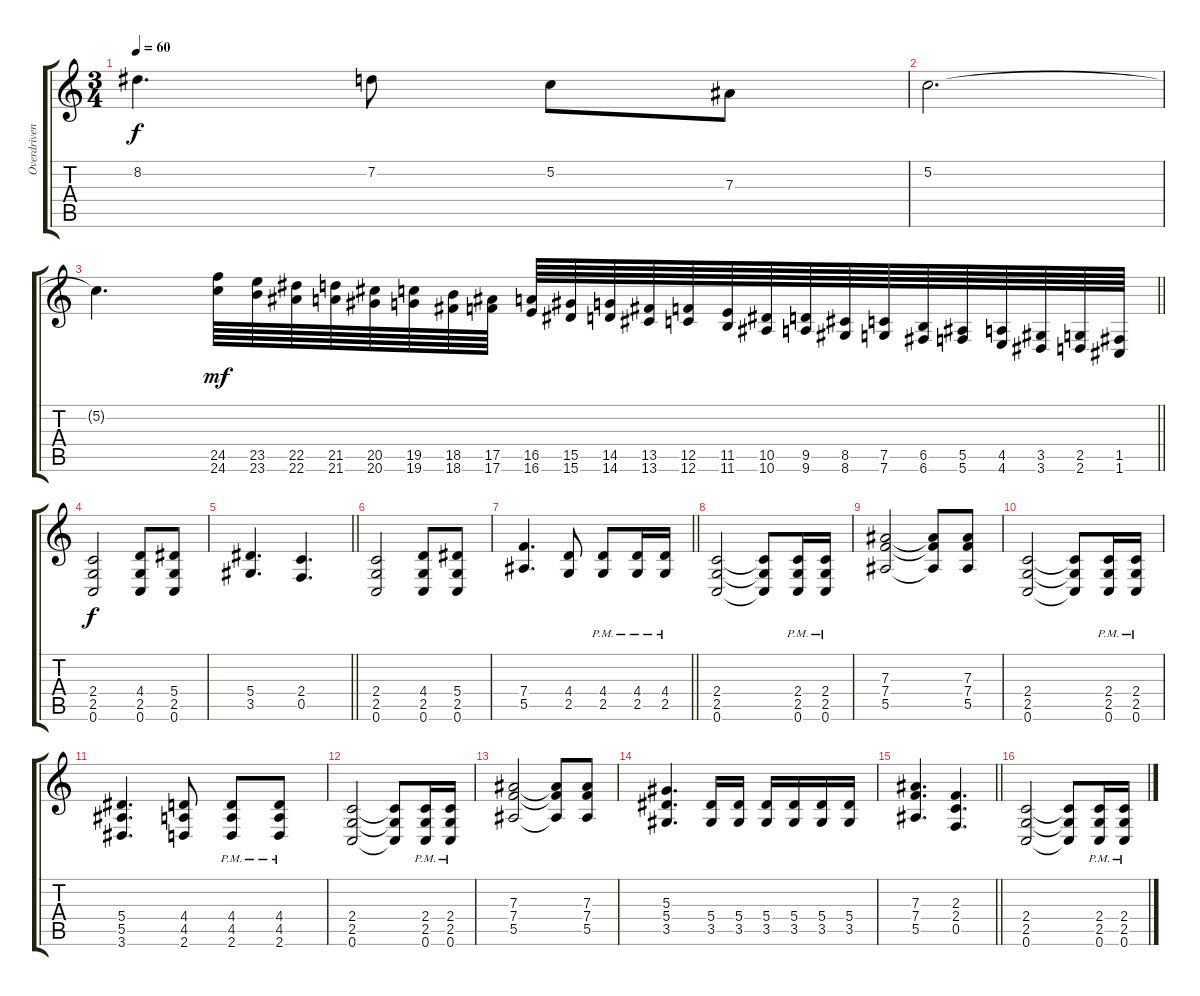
\track ("Overdriven Guitar 2" "Overdriven") {instrument overdrivenguitar}
\staff {score tabs}
\tuning (C4 G3 Eb3 Bb2 F2 C2) {hide}
\ts (3 4)
\tempo 60
\clef g2
\ks c
8.2.4{d dy f} 7.2.8 5.2.8 7.3.8 |
5.2.2{d} |
\barLineRight lightlight
5.2{t}.4{d} (24.5 24.6).64{dy mf} (23.5 23.6).64 (22.5 22.6).64 (21.5 21.6).64 (20.5 20.6).64 (19.5 19.6).64 (18.5 18.6).64 (17.5 17.6).64 (16.5 16.6).64 (15.5 15.6).64 (14.5 14.6).64 (13.5 13.6).64 (12.5 12.6).64 (11.5 11.6).64 (10.5 10.6).64 (9.5 9.6).64 (8.5 8.6).64 (7.5 7.6).64 (6.5 6.6).64 (5.5 5.6).64 (4.5 4.6).64 (3.5 3.6).64 (2.5 2.6).64 (1.5 1.6).64 |
(2.4 2.5 0.6).2{dy f} (4.4 2.5 0.6).8 (5.4 2.5 0.6).8 |
\barLineRight lightlight
(5.4 3.5).4{d} (2.4 0.5).4{d} |
(2.4 2.5 0.6).2 (4.4 2.5 0.6).8 (5.4 2.5 0.6).8 |
\barLineRight lightlight
(7.4 5.5).4{d} (4.4 2.5).8 (4.4{pm} 2.5{pm}).8 (4.4{pm} 2.5{pm}).16 (4.4{pm} 2.5{pm}).16 |
(2.4 2.5 0.6).2 (2.4{t} 2.5{t} 0.6{t}).8 (2.4{pm} 2.5{pm} 0.6{pm}).16 (2.4{pm} 2.5{pm} 0.6{pm}).16 |
(7.3 7.4 5.5).2 (7.3{t} 7.4{t} 5.5{t}).8 (7.3 7.4 5.5).8 |
(2.4 2.5 0.6).2 (2.4{t} 2.5{t} 0.6{t}).8 (2.4{pm} 2.5{pm} 0.6{pm}).16 (2.4{pm} 2.5{pm} 0.6{pm}).16 |
(5.4 5.5 3.6).4{d} (4.4 4.5 2.6).8 (4.4{pm} 4.5{pm} 2.6{pm}).8 (4.4{pm} 4.5{pm} 2.6{pm}).8 |
(2.4 2.5 0.6).2 (2.4{t} 2.5{t} 0.6{t}).8 (2.4{pm} 2.5{pm} 0.6{pm}).16 (2.4{pm} 2.5{pm} 0.6{pm}).16 |
(7.3 7.4 5.5).2 (7.3{t} 7.4{t} 5.5{t}).8 (7.3 7.4 5.5).8 |
(5.3 5.4 3.5).4{d} (5.4 3.5).16 (5.4 3.5).16 (5.4 3.5).16 (5.4 3.5).16 (5.4 3.5).16 (5.4 3.5).16 |
\barLineRight lightlight
(7.3 7.4 5.5).4{d} (2.3 2.4 0.5).4{d} |
(2.4 2.5 0.6).2 (2.4{t} 2.5{t} 0.6{t}).8 (2.4{pm} 2.5{pm} 0.6{pm}).16 (2.4{pm} 2.5{pm} 0.6{pm}).16
